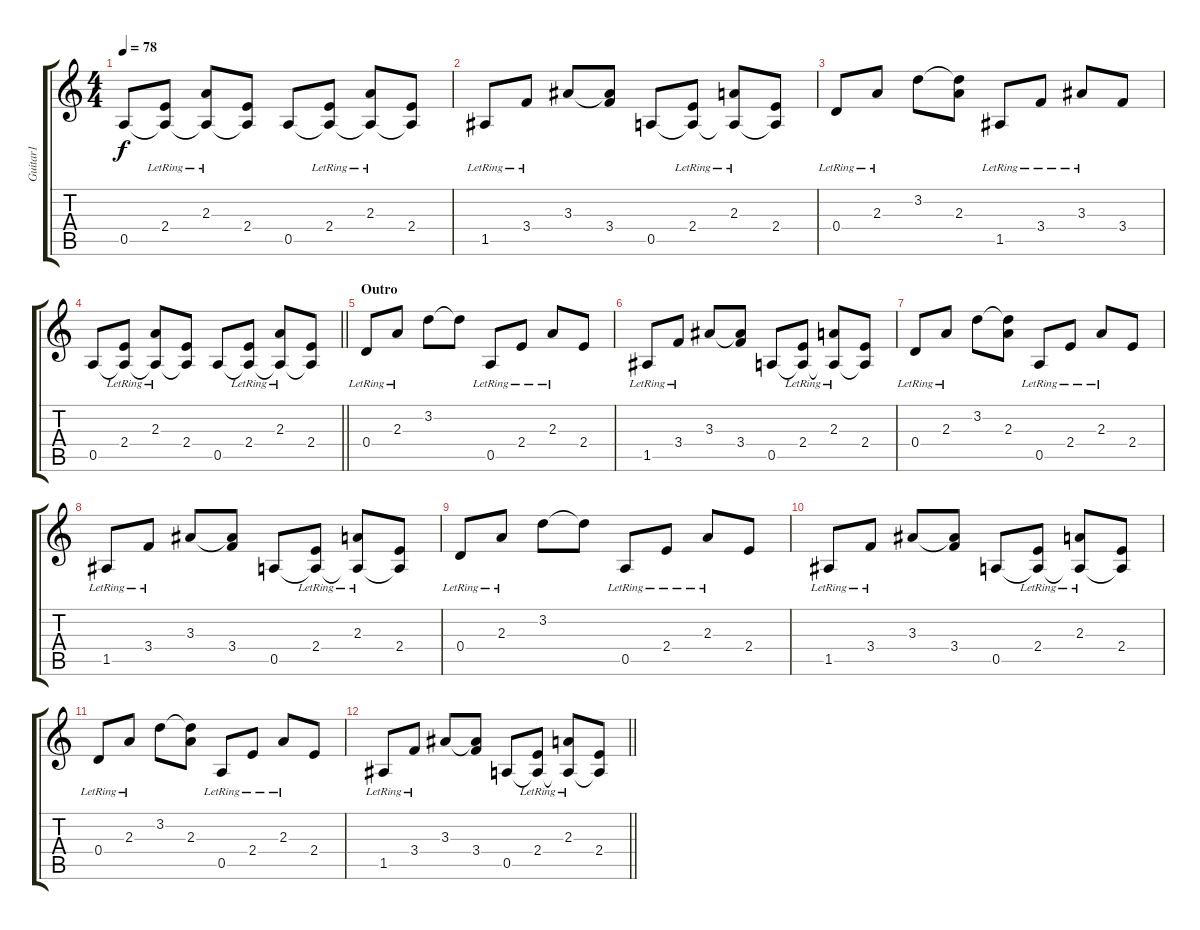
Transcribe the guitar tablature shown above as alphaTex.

\track ("Guitar1" "Guitar1") {instrument electricguitarjazz}
\staff {score tabs}
\tuning (E4 B3 G3 D3 A2 D2) {hide}
\ts (4 4)
\tempo 78
\clef g2
\ks c
0.5.8{dy f} (2.4{lr} 0.5{t}).8 (2.3{lr} 0.5{t}).8 (2.4 0.5{t}).8 0.5.8 (2.4{lr} 0.5{t}).8 (2.3{lr} 0.5{t}).8 (2.4 0.5{t}).8 |
1.5{lr}.8 3.4{lr}.8 3.3.8 (3.3{t} 3.4).8 0.5.8 (2.4{lr} 0.5{t}).8 (2.3{lr} 0.5{t}).8 (2.4 0.5{t}).8 |
0.4{lr}.8 2.3{lr}.8 3.2.8 (3.2{t} 2.3).8 1.5{lr}.8 3.4{lr}.8 3.3{lr}.8 3.4.8 |
\barLineRight lightlight
0.5.8 (2.4{lr} 0.5{t}).8 (2.3{lr} 0.5{t}).8 (2.4 0.5{t}).8 0.5.8 (2.4{lr} 0.5{t}).8 (2.3{lr} 0.5{t}).8 (2.4 0.5{t}).8 |
\section ("" "Outro")
0.4{lr}.8 2.3{lr}.8 3.2.8 3.2{t}.8 0.5{lr}.8 2.4{lr}.8 2.3{lr}.8 2.4.8 |
1.5{lr}.8 3.4{lr}.8 3.3.8 (3.3{t} 3.4).8 0.5.8 (2.4{lr} 0.5{t}).8 (2.3{lr} 0.5{t}).8 (2.4 0.5{t}).8 |
0.4{lr}.8 2.3{lr}.8 3.2.8 (3.2{t} 2.3).8 0.5{lr}.8 2.4{lr}.8 2.3{lr}.8 2.4.8 |
1.5{lr}.8 3.4{lr}.8 3.3.8 (3.3{t} 3.4).8 0.5.8 (2.4{lr} 0.5{t}).8 (2.3{lr} 0.5{t}).8 (2.4 0.5{t}).8 |
0.4{lr}.8 2.3{lr}.8 3.2.8 3.2{t}.8 0.5{lr}.8 2.4{lr}.8 2.3{lr}.8 2.4.8 |
1.5{lr}.8 3.4{lr}.8 3.3.8 (3.3{t} 3.4).8 0.5.8 (2.4{lr} 0.5{t}).8 (2.3{lr} 0.5{t}).8 (2.4 0.5{t}).8 |
0.4{lr}.8 2.3{lr}.8 3.2.8 (3.2{t} 2.3).8 0.5{lr}.8 2.4{lr}.8 2.3{lr}.8 2.4.8 |
\barLineRight lightlight
1.5{lr}.8 3.4{lr}.8 3.3.8 (3.3{t} 3.4).8 0.5.8 (2.4{lr} 0.5{t}).8 (2.3{lr} 0.5{t}).8 (2.4 0.5{t}).8
